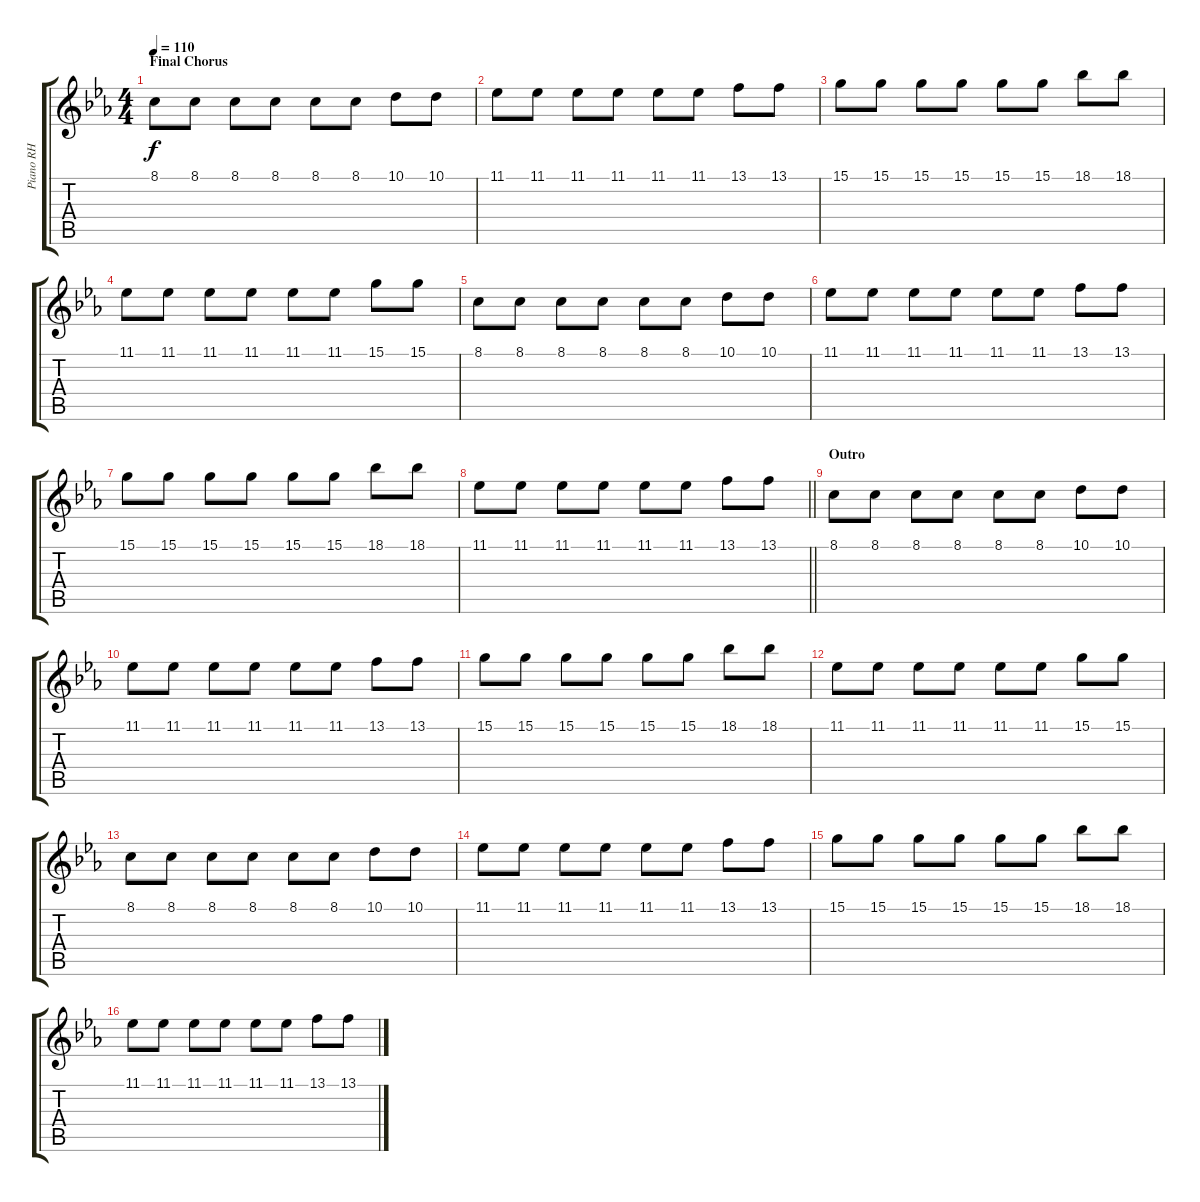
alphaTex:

\track ("Piano RH" "Piano RH") {instrument acousticgrandpiano}
\staff {score tabs}
\tuning (E4 B3 G3 D3 A2 E2) {hide}
\ts (4 4)
\section ("" "Final Chorus")
\tempo 110
\clef g2
\ks eb
8.1.8{dy f} 8.1.8 8.1.8 8.1.8 8.1.8 8.1.8 10.1.8 10.1.8 |
11.1.8 11.1.8 11.1.8 11.1.8 11.1.8 11.1.8 13.1.8 13.1.8 |
15.1.8 15.1.8 15.1.8 15.1.8 15.1.8 15.1.8 18.1.8 18.1.8 |
11.1.8 11.1.8 11.1.8 11.1.8 11.1.8 11.1.8 15.1.8 15.1.8 |
8.1.8 8.1.8 8.1.8 8.1.8 8.1.8 8.1.8 10.1.8 10.1.8 |
11.1.8 11.1.8 11.1.8 11.1.8 11.1.8 11.1.8 13.1.8 13.1.8 |
15.1.8 15.1.8 15.1.8 15.1.8 15.1.8 15.1.8 18.1.8 18.1.8 |
\barLineRight lightlight
11.1.8 11.1.8 11.1.8 11.1.8 11.1.8 11.1.8 13.1.8 13.1.8 |
\section ("" "Outro")
8.1.8 8.1.8 8.1.8 8.1.8 8.1.8 8.1.8 10.1.8 10.1.8 |
11.1.8 11.1.8 11.1.8 11.1.8 11.1.8 11.1.8 13.1.8 13.1.8 |
15.1.8 15.1.8 15.1.8 15.1.8 15.1.8 15.1.8 18.1.8 18.1.8 |
11.1.8 11.1.8 11.1.8 11.1.8 11.1.8 11.1.8 15.1.8 15.1.8 |
8.1.8 8.1.8 8.1.8 8.1.8 8.1.8 8.1.8 10.1.8 10.1.8 |
11.1.8 11.1.8 11.1.8 11.1.8 11.1.8 11.1.8 13.1.8 13.1.8 |
15.1.8 15.1.8 15.1.8 15.1.8 15.1.8 15.1.8 18.1.8 18.1.8 |
11.1.8 11.1.8 11.1.8 11.1.8 11.1.8 11.1.8 13.1.8 13.1.8
